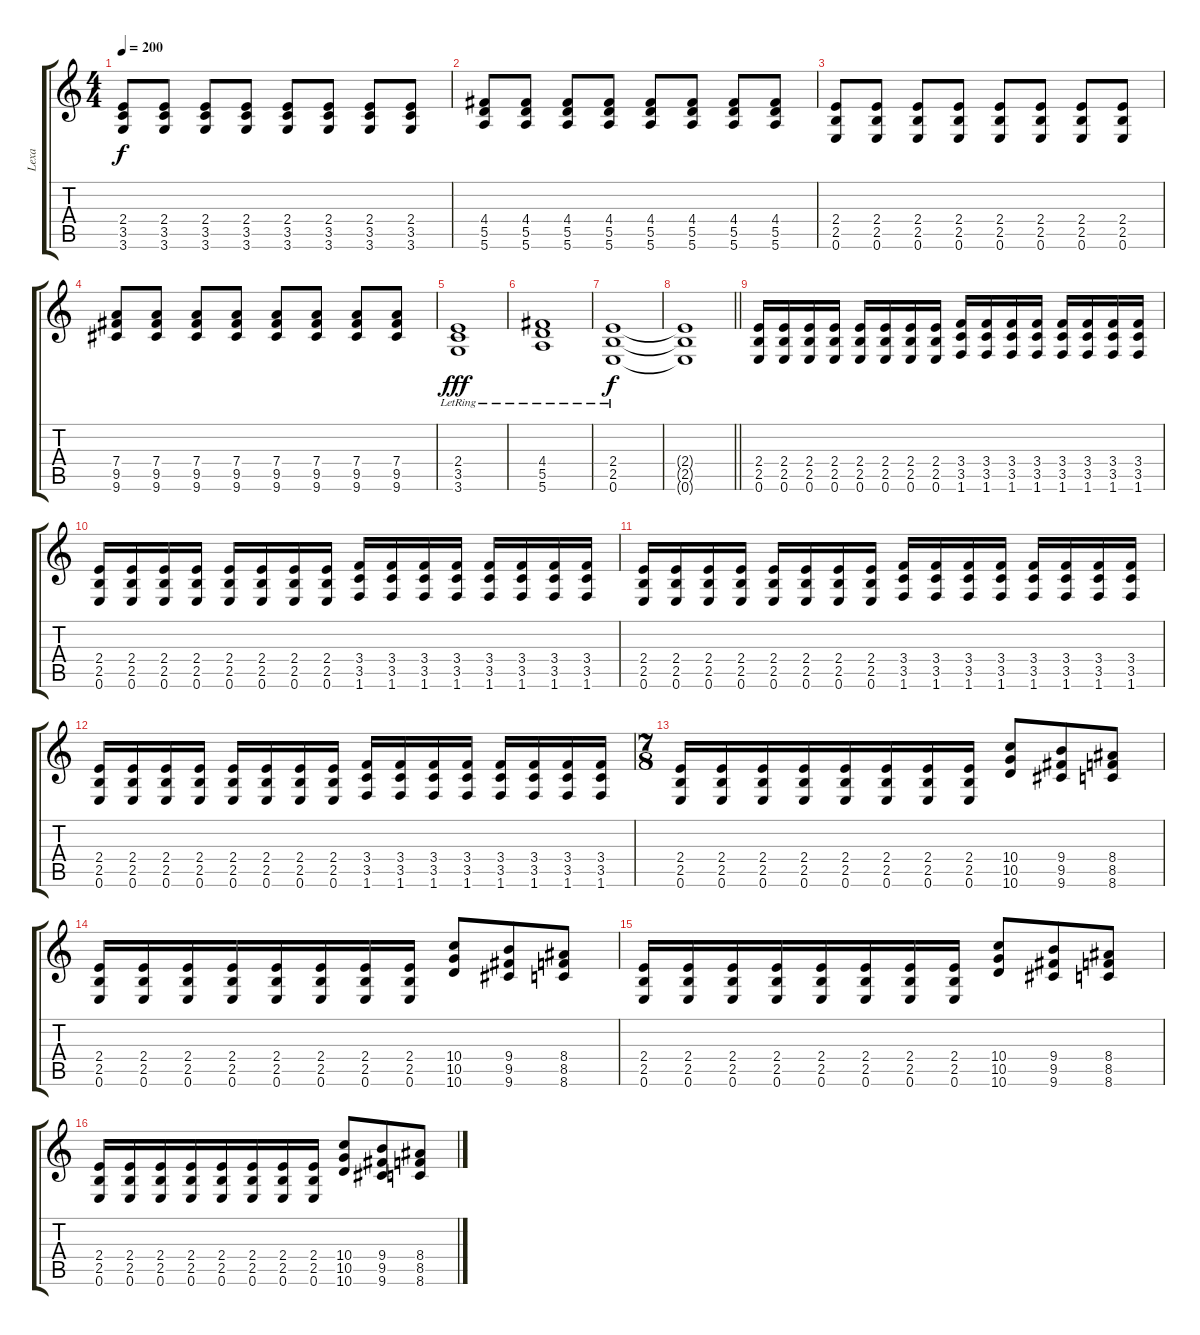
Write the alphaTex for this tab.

\track ("Lexa" "Lexa") {instrument overdrivenguitar}
\staff {score tabs}
\tuning (E4 B3 G3 D3 A2 E2) {hide}
\ts (4 4)
\tempo 200
\clef g2
\ks c
(2.4 3.5 3.6).8{dy f} (2.4 3.5 3.6).8 (2.4 3.5 3.6).8 (2.4 3.5 3.6).8 (2.4 3.5 3.6).8 (2.4 3.5 3.6).8 (2.4 3.5 3.6).8 (2.4 3.5 3.6).8 |
(4.4 5.5 5.6).8 (4.4 5.5 5.6).8 (4.4 5.5 5.6).8 (4.4 5.5 5.6).8 (4.4 5.5 5.6).8 (4.4 5.5 5.6).8 (4.4 5.5 5.6).8 (4.4 5.5 5.6).8 |
(2.4 2.5 0.6).8 (2.4 2.5 0.6).8 (2.4 2.5 0.6).8 (2.4 2.5 0.6).8 (2.4 2.5 0.6).8 (2.4 2.5 0.6).8 (2.4 2.5 0.6).8 (2.4 2.5 0.6).8 |
(7.4 9.5 9.6).8 (7.4 9.5 9.6).8 (7.4 9.5 9.6).8 (7.4 9.5 9.6).8 (7.4 9.5 9.6).8 (7.4 9.5 9.6).8 (7.4 9.5 9.6).8 (7.4 9.5 9.6).8 |
(2.4{lr} 3.5{lr} 3.6{lr}).1{dy fff} |
(4.4{lr} 5.5{lr} 5.6{lr}).1 |
(2.4{lr} 2.5{lr} 0.6{lr}).1{dy f} |
\barLineRight lightlight
(2.4{t} 2.5{t} 0.6{t}).1 |
(2.4 2.5 0.6).16 (2.4 2.5 0.6).16 (2.4 2.5 0.6).16 (2.4 2.5 0.6).16 (2.4 2.5 0.6).16 (2.4 2.5 0.6).16 (2.4 2.5 0.6).16 (2.4 2.5 0.6).16 (3.4 3.5 1.6).16 (3.4 3.5 1.6).16 (3.4 3.5 1.6).16 (3.4 3.5 1.6).16 (3.4 3.5 1.6).16 (3.4 3.5 1.6).16 (3.4 3.5 1.6).16 (3.4 3.5 1.6).16 |
(2.4 2.5 0.6).16 (2.4 2.5 0.6).16 (2.4 2.5 0.6).16 (2.4 2.5 0.6).16 (2.4 2.5 0.6).16 (2.4 2.5 0.6).16 (2.4 2.5 0.6).16 (2.4 2.5 0.6).16 (3.4 3.5 1.6).16 (3.4 3.5 1.6).16 (3.4 3.5 1.6).16 (3.4 3.5 1.6).16 (3.4 3.5 1.6).16 (3.4 3.5 1.6).16 (3.4 3.5 1.6).16 (3.4 3.5 1.6).16 |
(2.4 2.5 0.6).16 (2.4 2.5 0.6).16 (2.4 2.5 0.6).16 (2.4 2.5 0.6).16 (2.4 2.5 0.6).16 (2.4 2.5 0.6).16 (2.4 2.5 0.6).16 (2.4 2.5 0.6).16 (3.4 3.5 1.6).16 (3.4 3.5 1.6).16 (3.4 3.5 1.6).16 (3.4 3.5 1.6).16 (3.4 3.5 1.6).16 (3.4 3.5 1.6).16 (3.4 3.5 1.6).16 (3.4 3.5 1.6).16 |
(2.4 2.5 0.6).16 (2.4 2.5 0.6).16 (2.4 2.5 0.6).16 (2.4 2.5 0.6).16 (2.4 2.5 0.6).16 (2.4 2.5 0.6).16 (2.4 2.5 0.6).16 (2.4 2.5 0.6).16 (3.4 3.5 1.6).16 (3.4 3.5 1.6).16 (3.4 3.5 1.6).16 (3.4 3.5 1.6).16 (3.4 3.5 1.6).16 (3.4 3.5 1.6).16 (3.4 3.5 1.6).16 (3.4 3.5 1.6).16 |
\ts (7 8)
(2.4 2.5 0.6).16 (2.4 2.5 0.6).16 (2.4 2.5 0.6).16 (2.4 2.5 0.6).16 (2.4 2.5 0.6).16 (2.4 2.5 0.6).16 (2.4 2.5 0.6).16 (2.4 2.5 0.6).16 (10.4 10.5 10.6).8 (9.4 9.5 9.6).8 (8.4 8.5 8.6).8 |
(2.4 2.5 0.6).16 (2.4 2.5 0.6).16 (2.4 2.5 0.6).16 (2.4 2.5 0.6).16 (2.4 2.5 0.6).16 (2.4 2.5 0.6).16 (2.4 2.5 0.6).16 (2.4 2.5 0.6).16 (10.4 10.5 10.6).8 (9.4 9.5 9.6).8 (8.4 8.5 8.6).8 |
(2.4 2.5 0.6).16 (2.4 2.5 0.6).16 (2.4 2.5 0.6).16 (2.4 2.5 0.6).16 (2.4 2.5 0.6).16 (2.4 2.5 0.6).16 (2.4 2.5 0.6).16 (2.4 2.5 0.6).16 (10.4 10.5 10.6).8 (9.4 9.5 9.6).8 (8.4 8.5 8.6).8 |
(2.4 2.5 0.6).16 (2.4 2.5 0.6).16 (2.4 2.5 0.6).16 (2.4 2.5 0.6).16 (2.4 2.5 0.6).16 (2.4 2.5 0.6).16 (2.4 2.5 0.6).16 (2.4 2.5 0.6).16 (10.4 10.5 10.6).8 (9.4 9.5 9.6).8 (8.4 8.5 8.6).8
